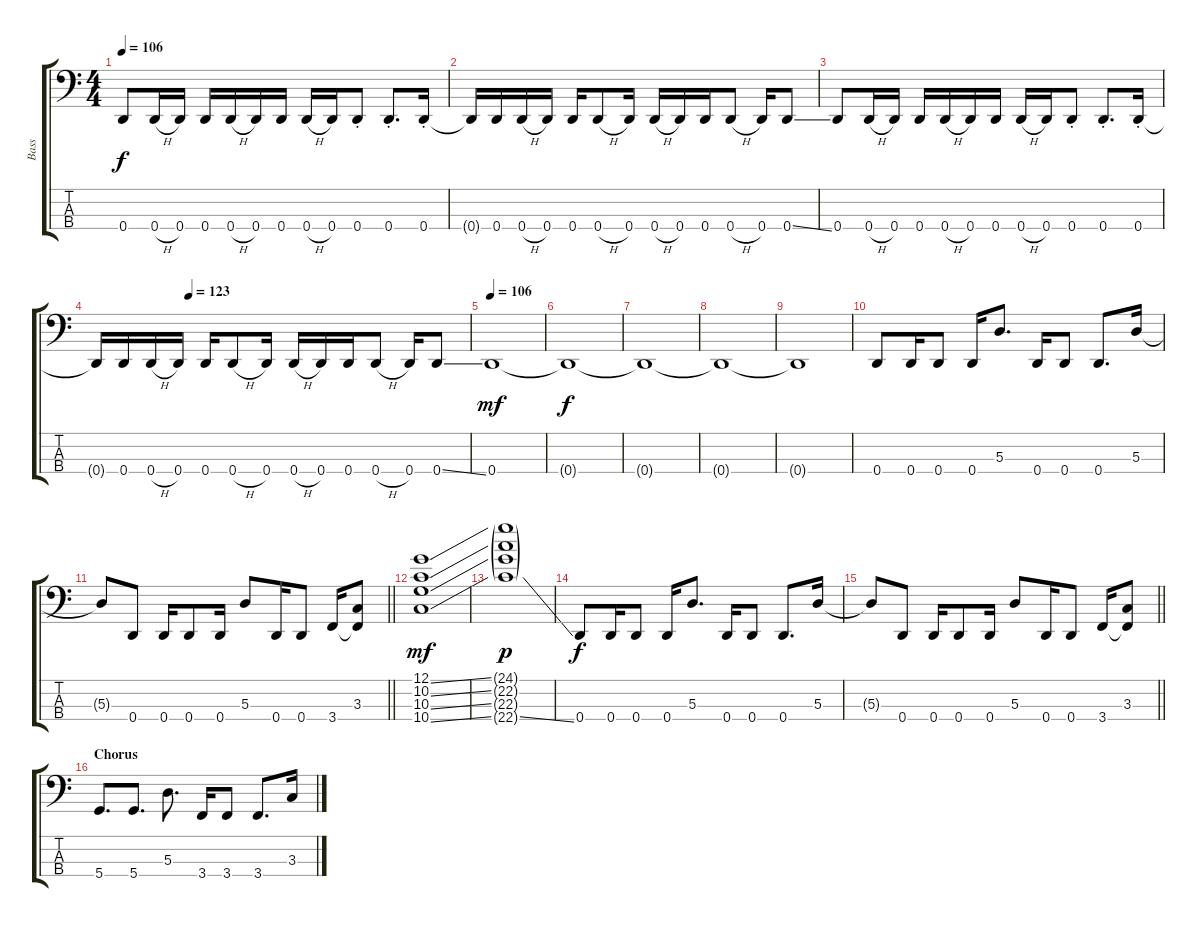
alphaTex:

\track ("Bass" "Bass") {instrument electricbasspick}
\staff {score tabs}
\tuning (G2 D2 A1 D1) {hide}
\ts (4 4)
\tempo 106
\clef f4
\ks c
0.4.8{dy f} 0.4{h}.16 0.4.16 0.4.16 0.4{h}.16 0.4.16 0.4.16 0.4{h}.16 0.4.16 0.4{st}.8 0.4{st}.8{d} 0.4{st}.16 |
0.4{t}.16 0.4.16 0.4{h}.16 0.4.16 0.4.16 0.4{h}.8 0.4.16 0.4{h}.16 0.4.16 0.4.16 0.4{h}.8 0.4.16 0.4{ss}.8 |
0.4.8 0.4{h}.16 0.4.16 0.4.16 0.4{h}.16 0.4.16 0.4.16 0.4{h}.16 0.4.16 0.4{st}.8 0.4{st}.8{d} 0.4{st}.16 |
\tempo (123 0.25)
0.4{t}.16 0.4.16 0.4{h}.16 0.4.16 0.4.16 0.4{h}.8 0.4.16 0.4{h}.16 0.4.16 0.4.16 0.4{h}.8 0.4.16 0.4{ss}.8 |
\tempo 106
0.4.1{dy mf} |
0.4{t}.1{dy f} |
0.4{t}.1 |
0.4{t}.1 |
0.4{t}.1 |
0.4.8 0.4.16 0.4.8 0.4.16 5.3.8{d} 0.4.16 0.4.8 0.4.8{d} 5.3.16 |
\barLineRight lightlight
5.3{t}.8 0.4.8 0.4.16 0.4.8 0.4.16 5.3.8 0.4.16 0.4.8 3.4.16 (3.3 3.4{t}).8 |
(12.1{ss} 10.2{ss} 10.3{ss} 10.4{ss}).1{dy mf} |
(24.1{g} 22.2{g} 22.3{g} 22.4{ss g}).1{dy p} |
0.4.8{dy f} 0.4.16 0.4.8 0.4.16 5.3.8{d} 0.4.16 0.4.8 0.4.8{d} 5.3.16 |
\barLineRight lightlight
5.3{t}.8 0.4.8 0.4.16 0.4.8 0.4.16 5.3.8 0.4.16 0.4.8 3.4.16 (3.3 3.4{t}).8 |
\section ("" "Chorus")
5.4.8{d} 5.4.8{d} 5.3.8{d} 3.4.16 3.4.8 3.4.8{d} 3.3.16
